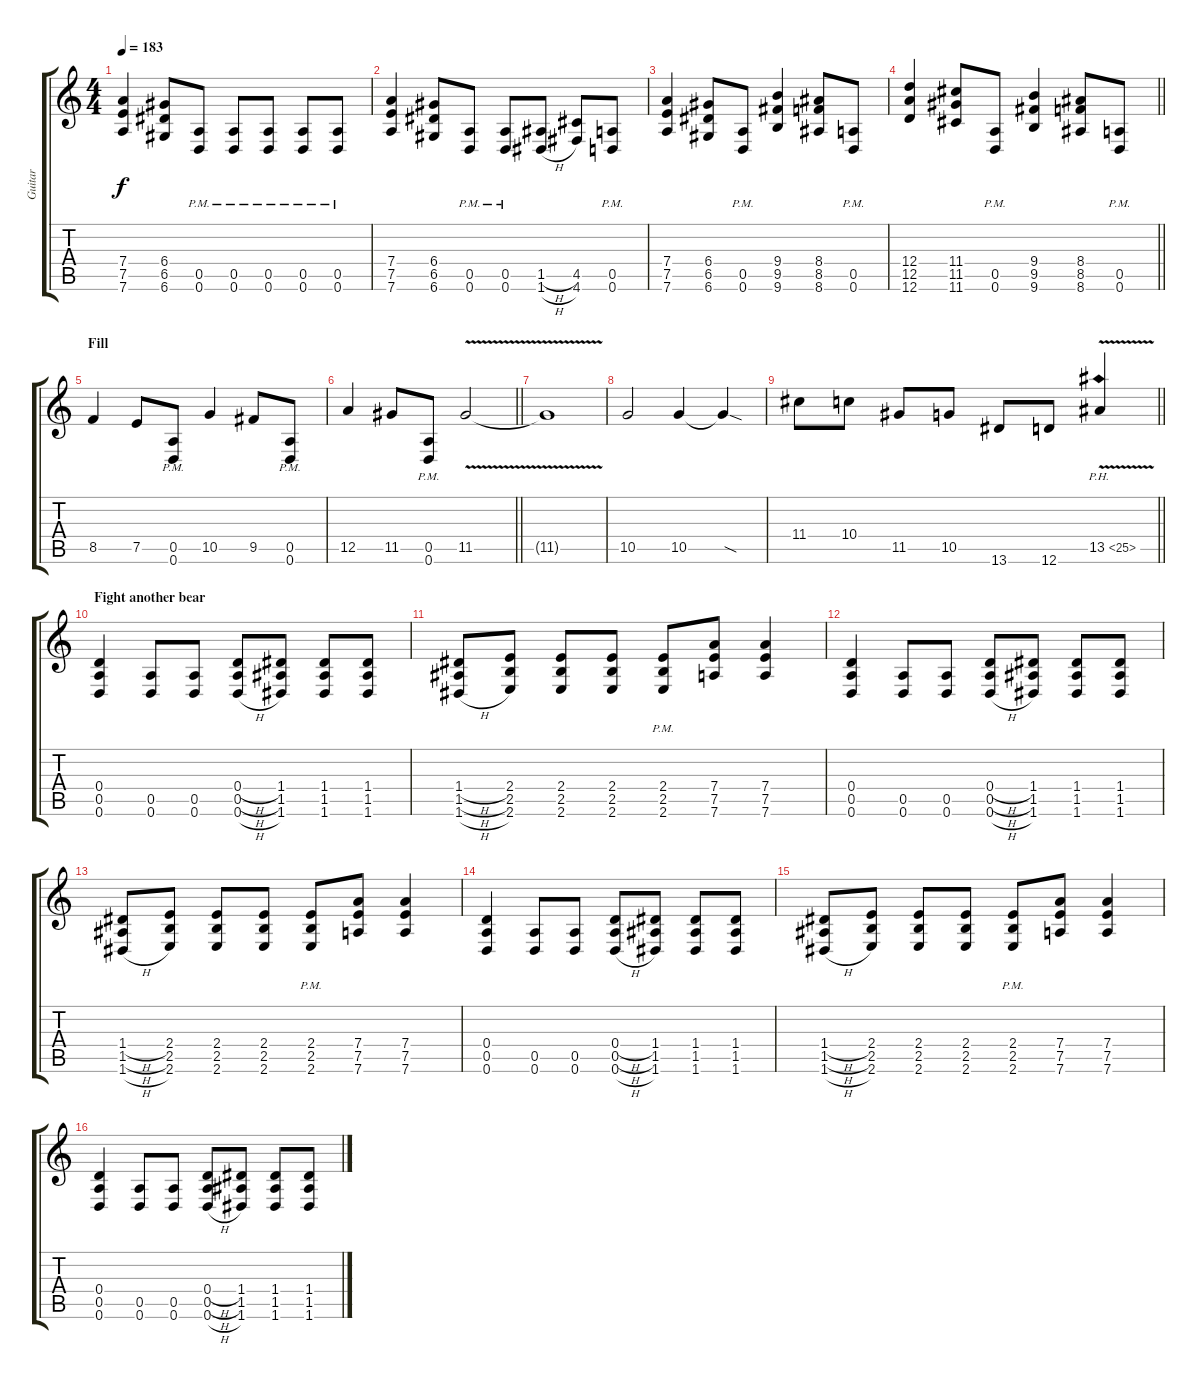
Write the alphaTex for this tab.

\track ("Guitar" "Guitar") {instrument distortionguitar}
\staff {score tabs}
\tuning (E4 B3 G3 D3 A2 D2) {hide}
\ts (4 4)
\tempo 183
\clef g2
\ks c
(7.4 7.5 7.6).4{dy f} (6.4 6.5 6.6).8 (0.5{pm} 0.6{pm}).8 (0.5{pm} 0.6{pm}).8 (0.5{pm} 0.6{pm}).8 (0.5{pm} 0.6{pm}).8 (0.5{pm} 0.6{pm}).8 |
(7.4 7.5 7.6).4 (6.4 6.5 6.6).8 (0.5{pm} 0.6{pm}).8 (0.5{pm} 0.6{pm}).8 (1.5{h} 1.6{h}).8 (4.5 4.6).8 (0.5{pm} 0.6{pm}).8 |
(7.4 7.5 7.6).4 (6.4 6.5 6.6).8 (0.5{pm} 0.6).8 (9.4 9.5 9.6).4 (8.4 8.5 8.6).8 (0.5{pm} 0.6{pm}).8 |
\barLineRight lightlight
(12.4 12.5 12.6).4 (11.4 11.5 11.6).8 (0.5{pm} 0.6{pm}).8 (9.4 9.5 9.6).4 (8.4 8.5 8.6).8 (0.5{pm} 0.6{pm}).8 |
\section ("" "Fill")
8.5.4 7.5.8 (0.5{pm} 0.6{pm}).8 10.5.4 9.5.8 (0.5{pm} 0.6{pm}).8 |
\barLineRight lightlight
12.5.4 11.5.8 (0.5{pm} 0.6{pm}).8 11.5{v}.2 |
11.5{t}.1 |
10.5.2 10.5.4 10.5{sod t}.4 |
\barLineRight lightlight
11.4.8 10.4.8 11.5.8 10.5.8 13.6.8 12.6.8 13.5{ph 12 v}.4 |
\section ("" "Fight another bear")
(0.4 0.5 0.6).4 (0.5 0.6).8 (0.5 0.6).8 (0.4{h} 0.5{h} 0.6{h}).8 (1.4 1.5 1.6).8 (1.4 1.5 1.6).8 (1.4 1.5 1.6).8 |
(1.4{h} 1.5{h} 1.6{h}).8 (2.4 2.5 2.6).8 (2.4 2.5 2.6).8 (2.4 2.5 2.6).8 (2.4{pm} 2.5{pm} 2.6{pm}).8 (7.4 7.5 7.6).8 (7.4 7.5 7.6).4 |
(0.4 0.5 0.6).4 (0.5 0.6).8 (0.5 0.6).8 (0.4{h} 0.5{h} 0.6{h}).8 (1.4 1.5 1.6).8 (1.4 1.5 1.6).8 (1.4 1.5 1.6).8 |
(1.4{h} 1.5{h} 1.6{h}).8 (2.4 2.5 2.6).8 (2.4 2.5 2.6).8 (2.4 2.5 2.6).8 (2.4{pm} 2.5{pm} 2.6{pm}).8 (7.4 7.5 7.6).8 (7.4 7.5 7.6).4 |
(0.4 0.5 0.6).4 (0.5 0.6).8 (0.5 0.6).8 (0.4{h} 0.5{h} 0.6{h}).8 (1.4 1.5 1.6).8 (1.4 1.5 1.6).8 (1.4 1.5 1.6).8 |
(1.4{h} 1.5{h} 1.6{h}).8 (2.4 2.5 2.6).8 (2.4 2.5 2.6).8 (2.4 2.5 2.6).8 (2.4{pm} 2.5{pm} 2.6{pm}).8 (7.4 7.5 7.6).8 (7.4 7.5 7.6).4 |
(0.4 0.5 0.6).4 (0.5 0.6).8 (0.5 0.6).8 (0.4{h} 0.5{h} 0.6{h}).8 (1.4 1.5 1.6).8 (1.4 1.5 1.6).8 (1.4 1.5 1.6).8
